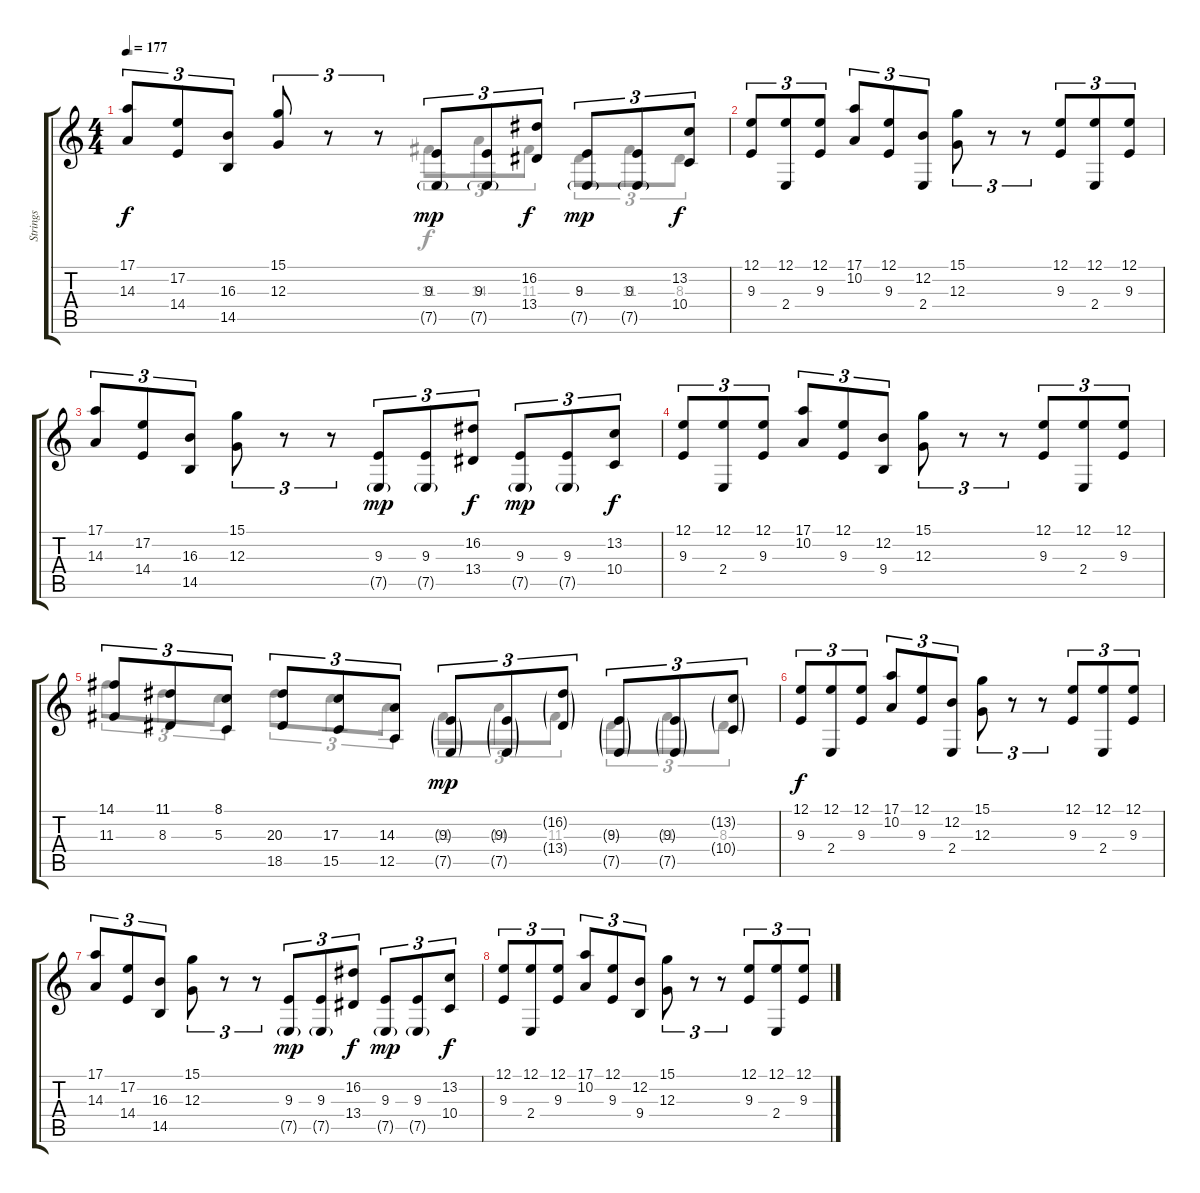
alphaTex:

\track ("Strings" "Strings") {instrument stringensemble1}
\staff {score tabs}
\tuning (E4 B3 G3 D3 A2 E2) {hide}
\voice
\ts (4 4)
\tempo 177
\clef g2
\ks c
(17.1 14.3).8{tu (3 2) dy f} (17.2 14.4).8{tu (3 2)} (16.3 14.5).8{tu (3 2)} (15.1 12.3).8{tu (3 2)} r.8{tu (3 2)} r.8{tu (3 2)} (9.3 7.5{g}).8{tu (3 2) dy mp} (9.3 7.5{g}).8{tu (3 2)} (16.2 13.4).8{tu (3 2) dy f} (9.3 7.5{g}).8{tu (3 2) dy mp} (9.3 7.5{g}).8{tu (3 2)} (13.2 10.4).8{tu (3 2) dy f} |
(12.1 9.3).8{tu (3 2)} (12.1 2.4).8{tu (3 2)} (12.1 9.3).8{tu (3 2)} (17.1 10.2).8{tu (3 2)} (12.1 9.3).8{tu (3 2)} (12.2 2.4).8{tu (3 2)} (15.1 12.3).8{tu (3 2)} r.8{tu (3 2)} r.8{tu (3 2)} (12.1 9.3).8{tu (3 2)} (12.1 2.4).8{tu (3 2)} (12.1 9.3).8{tu (3 2)} |
(17.1 14.3).8{tu (3 2)} (17.2 14.4).8{tu (3 2)} (16.3 14.5).8{tu (3 2)} (15.1 12.3).8{tu (3 2)} r.8{tu (3 2)} r.8{tu (3 2)} (9.3 7.5{g}).8{tu (3 2) dy mp} (9.3 7.5{g}).8{tu (3 2)} (16.2 13.4).8{tu (3 2) dy f} (9.3 7.5{g}).8{tu (3 2) dy mp} (9.3 7.5{g}).8{tu (3 2)} (13.2 10.4).8{tu (3 2) dy f} |
(12.1 9.3).8{tu (3 2)} (12.1 2.4).8{tu (3 2)} (12.1 9.3).8{tu (3 2)} (17.1 10.2).8{tu (3 2)} (12.1 9.3).8{tu (3 2)} (12.2 9.4).8{tu (3 2)} (15.1 12.3).8{tu (3 2)} r.8{tu (3 2)} r.8{tu (3 2)} (12.1 9.3).8{tu (3 2)} (12.1 2.4).8{tu (3 2)} (12.1 9.3).8{tu (3 2)} |
(14.1 11.3).8{tu (3 2)} (11.1 8.3).8{tu (3 2)} (8.1 5.3).8{tu (3 2)} (20.3 18.5).8{tu (3 2)} (17.3 15.5).8{tu (3 2)} (14.3 12.5).8{tu (3 2)} (9.3{g} 7.5{g}).8{tu (3 2) dy mp} (9.3{g} 7.5{g}).8{tu (3 2)} (16.2{g} 13.4{g}).8{tu (3 2)} (9.3{g} 7.5{g}).8{tu (3 2)} (9.3{g} 7.5{g}).8{tu (3 2)} (13.2{g} 10.4{g}).8{tu (3 2)} |
(12.1 9.3).8{tu (3 2) dy f} (12.1 2.4).8{tu (3 2)} (12.1 9.3).8{tu (3 2)} (17.1 10.2).8{tu (3 2)} (12.1 9.3).8{tu (3 2)} (12.2 2.4).8{tu (3 2)} (15.1 12.3).8{tu (3 2)} r.8{tu (3 2)} r.8{tu (3 2)} (12.1 9.3).8{tu (3 2)} (12.1 2.4).8{tu (3 2)} (12.1 9.3).8{tu (3 2)} |
(17.1 14.3).8{tu (3 2)} (17.2 14.4).8{tu (3 2)} (16.3 14.5).8{tu (3 2)} (15.1 12.3).8{tu (3 2)} r.8{tu (3 2)} r.8{tu (3 2)} (9.3 7.5{g}).8{tu (3 2) dy mp} (9.3 7.5{g}).8{tu (3 2)} (16.2 13.4).8{tu (3 2) dy f} (9.3 7.5{g}).8{tu (3 2) dy mp} (9.3 7.5{g}).8{tu (3 2)} (13.2 10.4).8{tu (3 2) dy f} |
(12.1 9.3).8{tu (3 2)} (12.1 2.4).8{tu (3 2)} (12.1 9.3).8{tu (3 2)} (17.1 10.2).8{tu (3 2)} (12.1 9.3).8{tu (3 2)} (12.2 9.4).8{tu (3 2)} (15.1 12.3).8{tu (3 2)} r.8{tu (3 2)} r.8{tu (3 2)} (12.1 9.3).8{tu (3 2)} (12.1 2.4).8{tu (3 2)} (12.1 9.3).8{tu (3 2)}
\voice
\clef g2
\ottava regular
\simile none
\ks c
r.2{dy f} 11.3.8{tu (3 2)} 14.3.8{tu (3 2)} 11.3.8{tu (3 2)} 8.3.8{tu (3 2)} 11.3.8{tu (3 2)} 8.3.8{tu (3 2)} |
|
|
|
14.1.8{tu (3 2)} 11.1.8{tu (3 2)} 8.1.8{tu (3 2)} 20.3.8{tu (3 2)} 17.3.8{tu (3 2)} 14.3.8{tu (3 2)} 11.3.8{tu (3 2)} 14.3.8{tu (3 2)} 11.3.8{tu (3 2)} 8.3.8{tu (3 2)} 11.3.8{tu (3 2)} 8.3.8{tu (3 2)} |
|
|
